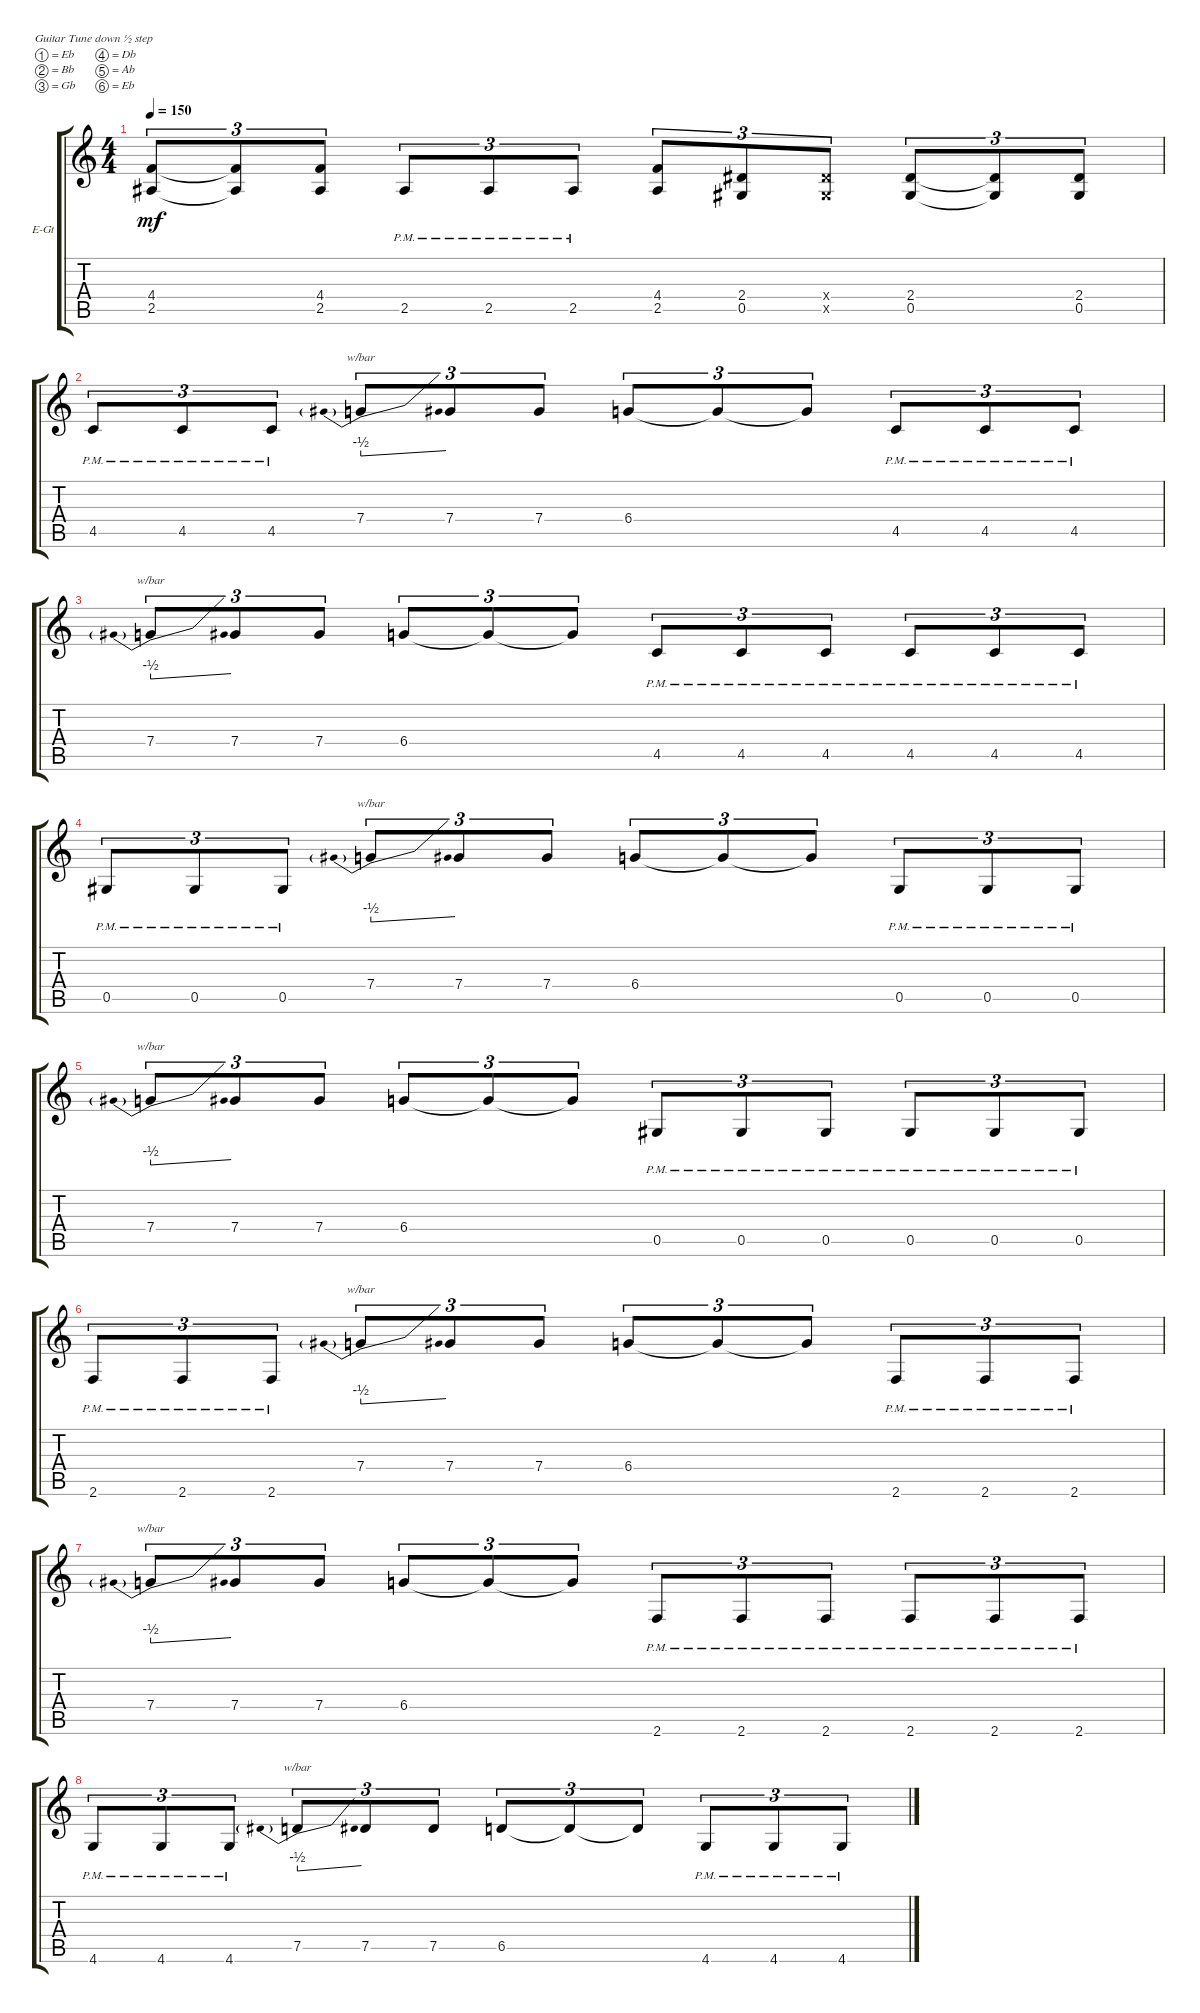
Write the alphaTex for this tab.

\bracketExtendMode groupsimilarinstruments
\firstSystemTrackNameOrientation horizontal
\otherSystemsTrackNameOrientation horizontal
\track ("right" "E-Gt") {instrument distortionguitar}
\staff {score tabs}
\tuning (Eb4 Bb3 Gb3 Db3 Ab2 Eb2)
\ts (4 4)
\tempo 150
\clef g2
\ks c
(2.5 4.4).8{tu (3 2) dy mf} (2.5{t} 4.4{t}).8{tu (3 2)} (2.5 4.4).8{tu (3 2)} 2.5{pm}.8{tu (3 2)} 2.5{pm}.8{tu (3 2)} 2.5{pm}.8{tu (3 2)} (2.5 4.4).8{tu (3 2)} (0.5 2.4).8{tu (3 2)} (0.5{x} 2.4{x}).8{tu (3 2)} (0.5 2.4).8{tu (3 2)} (0.5{t} 2.4{t}).8{tu (3 2)} (0.5 2.4).8{tu (3 2)} |
4.5{pm}.8{tu (3 2)} 4.5{pm}.8{tu (3 2)} 4.5{pm}.8{tu (3 2)} 7.4.8{tu (3 2) tbe (predivedive default 0 -2 30 0)} 7.4.8{tu (3 2)} 7.4.8{tu (3 2)} 6.4.8{tu (3 2)} 6.4{t}.8{tu (3 2)} 6.4{t}.8{tu (3 2)} 4.5{pm}.8{tu (3 2)} 4.5{pm}.8{tu (3 2)} 4.5{pm}.8{tu (3 2)} |
7.4.8{tu (3 2) tbe (predivedive default 0 -2 30 0)} 7.4.8{tu (3 2)} 7.4.8{tu (3 2)} 6.4.8{tu (3 2)} 6.4{t}.8{tu (3 2)} 6.4{t}.8{tu (3 2)} 4.5{pm}.8{tu (3 2)} 4.5{pm}.8{tu (3 2)} 4.5{pm}.8{tu (3 2)} 4.5{pm}.8{tu (3 2)} 4.5{pm}.8{tu (3 2)} 4.5{pm}.8{tu (3 2)} |
0.5{pm}.8{tu (3 2)} 0.5{pm}.8{tu (3 2)} 0.5{pm}.8{tu (3 2)} 7.4.8{tu (3 2) tbe (predivedive default 0 -2 30 0)} 7.4.8{tu (3 2)} 7.4.8{tu (3 2)} 6.4.8{tu (3 2)} 6.4{t}.8{tu (3 2)} 6.4{t}.8{tu (3 2)} 0.5{pm}.8{tu (3 2)} 0.5{pm}.8{tu (3 2)} 0.5{pm}.8{tu (3 2)} |
7.4.8{tu (3 2) tbe (predivedive default 0 -2 30 0)} 7.4.8{tu (3 2)} 7.4.8{tu (3 2)} 6.4.8{tu (3 2)} 6.4{t}.8{tu (3 2)} 6.4{t}.8{tu (3 2)} 0.5{pm}.8{tu (3 2)} 0.5{pm}.8{tu (3 2)} 0.5{pm}.8{tu (3 2)} 0.5{pm}.8{tu (3 2)} 0.5{pm}.8{tu (3 2)} 0.5{pm}.8{tu (3 2)} |
2.6{pm}.8{tu (3 2)} 2.6{pm}.8{tu (3 2)} 2.6{pm}.8{tu (3 2)} 7.4.8{tu (3 2) tbe (predivedive default 0 -2 30 0)} 7.4.8{tu (3 2)} 7.4.8{tu (3 2)} 6.4.8{tu (3 2)} 6.4{t}.8{tu (3 2)} 6.4{t}.8{tu (3 2)} 2.6{pm}.8{tu (3 2)} 2.6{pm}.8{tu (3 2)} 2.6{pm}.8{tu (3 2)} |
7.4.8{tu (3 2) tbe (predivedive default 0 -2 30 0)} 7.4.8{tu (3 2)} 7.4.8{tu (3 2)} 6.4.8{tu (3 2)} 6.4{t}.8{tu (3 2)} 6.4{t}.8{tu (3 2)} 2.6{pm}.8{tu (3 2)} 2.6{pm}.8{tu (3 2)} 2.6{pm}.8{tu (3 2)} 2.6{pm}.8{tu (3 2)} 2.6{pm}.8{tu (3 2)} 2.6{pm}.8{tu (3 2)} |
4.6{pm}.8{tu (3 2)} 4.6{pm}.8{tu (3 2)} 4.6{pm}.8{tu (3 2)} 7.5.8{tu (3 2) tbe (predivedive default 0 -2 30 0)} 7.5.8{tu (3 2)} 7.5.8{tu (3 2)} 6.5.8{tu (3 2)} 6.5{t}.8{tu (3 2)} 6.5{t}.8{tu (3 2)} 4.6{pm}.8{tu (3 2)} 4.6{pm}.8{tu (3 2)} 4.6{pm}.8{tu (3 2)}
